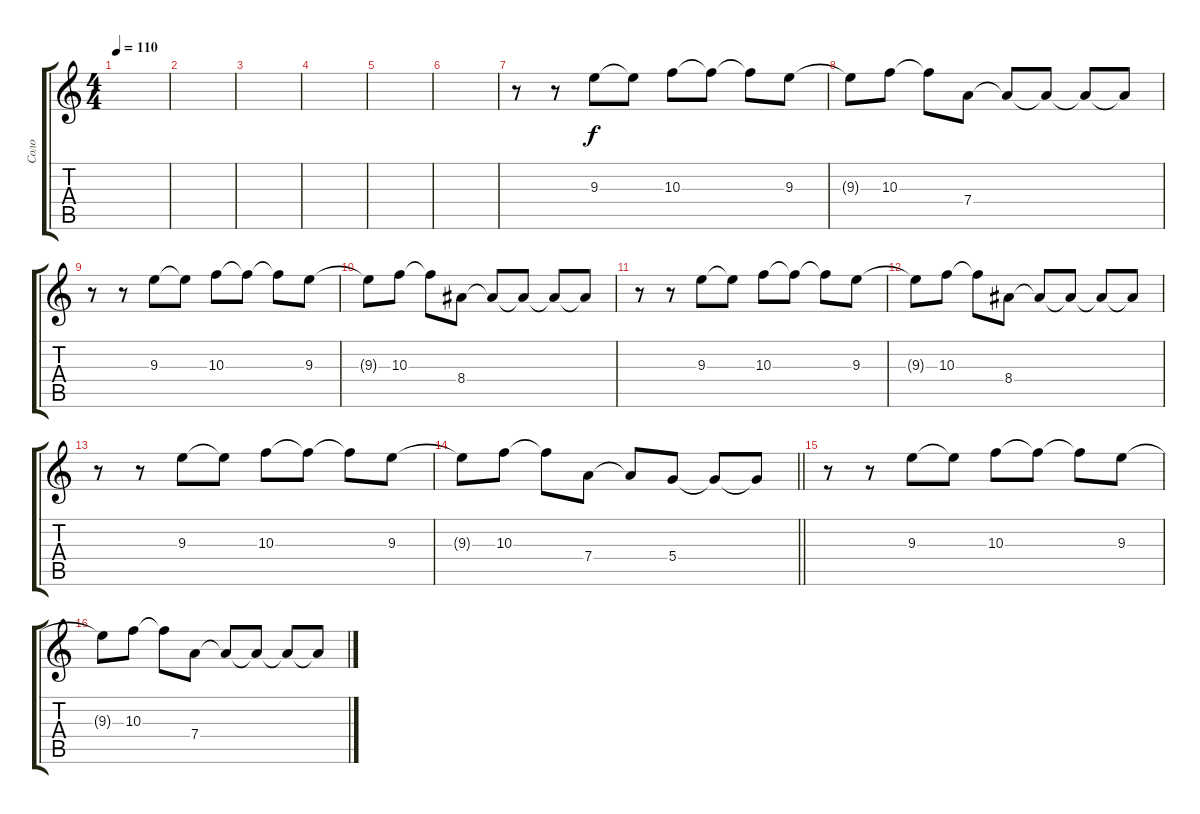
\track ("Соло" "Соло") {instrument acousticguitarsteel}
\staff {score tabs}
\tuning (E4 B3 G3 D3 A2 D2) {hide}
\ts (4 4)
\tempo 110
\clef g2
\ks c
|
|
|
|
|
|
r.8 r.8 9.3.8 9.3{t}.8 10.3.8 10.3{t}.8 10.3{t}.8 9.3.8 |
9.3{t}.8 10.3.8 10.3{t}.8 7.4.8 7.4{t}.8 7.4{t}.8 7.4{t}.8 7.4{t}.8 |
r.8 r.8 9.3.8 9.3{t}.8 10.3.8 10.3{t}.8 10.3{t}.8 9.3.8 |
9.3{t}.8 10.3.8 10.3{t}.8 8.4.8 8.4{t}.8 8.4{t}.8 8.4{t}.8 8.4{t}.8 |
r.8 r.8 9.3.8 9.3{t}.8 10.3.8 10.3{t}.8 10.3{t}.8 9.3.8 |
9.3{t}.8 10.3.8 10.3{t}.8 8.4.8 8.4{t}.8 8.4{t}.8 8.4{t}.8 8.4{t}.8 |
r.8 r.8 9.3.8 9.3{t}.8 10.3.8 10.3{t}.8 10.3{t}.8 9.3.8 |
\barLineRight lightlight
9.3{t}.8 10.3.8 10.3{t}.8 7.4.8 7.4{t}.8 5.4.8 5.4{t}.8 5.4{t}.8 |
r.8 r.8 9.3.8 9.3{t}.8 10.3.8 10.3{t}.8 10.3{t}.8 9.3.8 |
9.3{t}.8 10.3.8 10.3{t}.8 7.4.8 7.4{t}.8 7.4{t}.8 7.4{t}.8 7.4{t}.8
